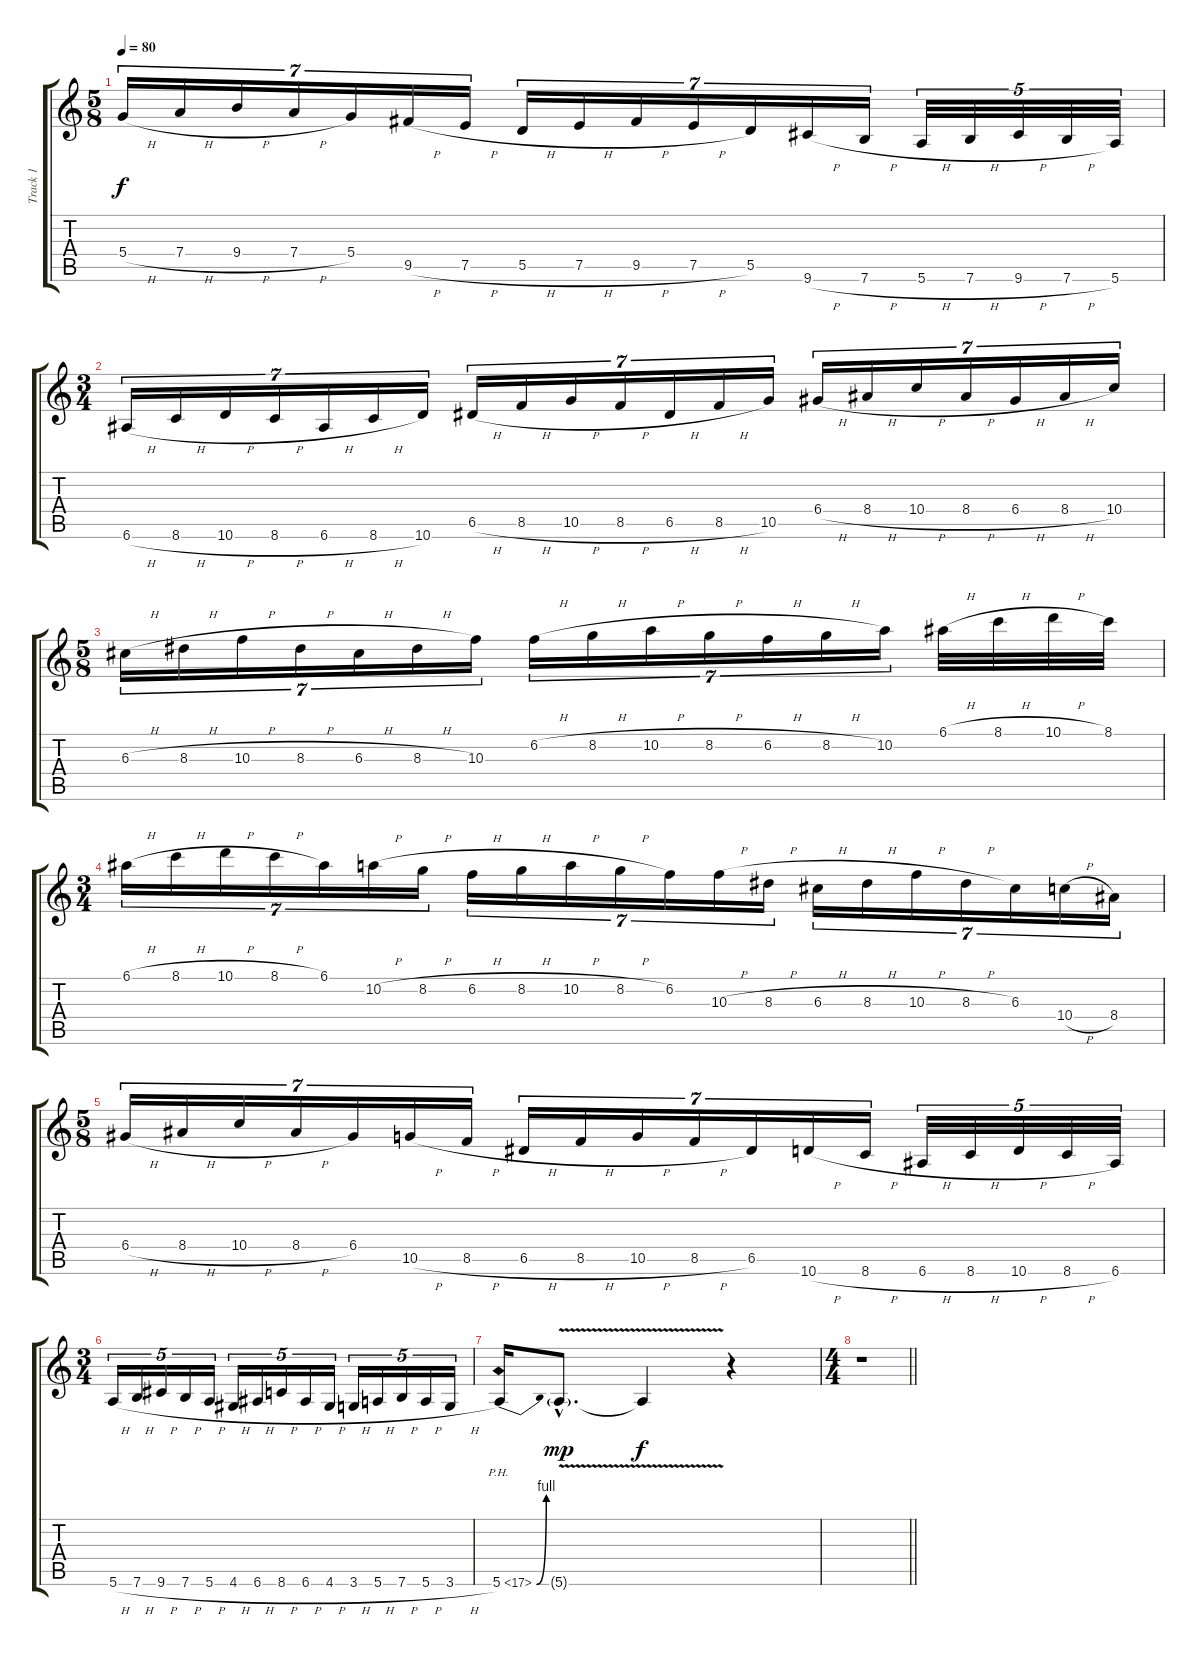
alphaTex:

\track ("Track 1" "Track 1") {instrument distortionguitar}
\staff {score tabs}
\tuning (E4 B3 G3 D3 A2 E2) {hide}
\ts (5 8)
\tempo 80
\clef g2
\ks c
5.4{h}.16{tu (7 4) dy f} 7.4{h}.16{tu (7 4)} 9.4{h}.16{tu (7 4)} 7.4{h}.16{tu (7 4)} 5.4.16{tu (7 4)} 9.5{h}.16{tu (7 4)} 7.5{h}.16{tu (7 4)} 5.5{h}.16{tu (7 4)} 7.5{h}.16{tu (7 4)} 9.5{h}.16{tu (7 4)} 7.5{h}.16{tu (7 4)} 5.5.16{tu (7 4)} 9.6{h}.16{tu (7 4)} 7.6{h}.16{tu (7 4)} 5.6{h}.32{tu (5 4)} 7.6{h}.32{tu (5 4)} 9.6{h}.32{tu (5 4)} 7.6{h}.32{tu (5 4)} 5.6.32{tu (5 4)} |
\ts (3 4)
6.6{h}.16{tu (7 4)} 8.6{h}.16{tu (7 4)} 10.6{h}.16{tu (7 4)} 8.6{h}.16{tu (7 4)} 6.6{h}.16{tu (7 4)} 8.6{h}.16{tu (7 4)} 10.6.16{tu (7 4)} 6.5{h}.16{tu (7 4)} 8.5{h}.16{tu (7 4)} 10.5{h}.16{tu (7 4)} 8.5{h}.16{tu (7 4)} 6.5{h}.16{tu (7 4)} 8.5{h}.16{tu (7 4)} 10.5.16{tu (7 4)} 6.4{h}.16{tu (7 4)} 8.4{h}.16{tu (7 4)} 10.4{h}.16{tu (7 4)} 8.4{h}.16{tu (7 4)} 6.4{h}.16{tu (7 4)} 8.4{h}.16{tu (7 4)} 10.4.16{tu (7 4)} |
\ts (5 8)
6.3{h}.16{tu (7 4)} 8.3{h}.16{tu (7 4)} 10.3{h}.16{tu (7 4)} 8.3{h}.16{tu (7 4)} 6.3{h}.16{tu (7 4)} 8.3{h}.16{tu (7 4)} 10.3.16{tu (7 4)} 6.2{h}.16{tu (7 4)} 8.2{h}.16{tu (7 4)} 10.2{h}.16{tu (7 4)} 8.2{h}.16{tu (7 4)} 6.2{h}.16{tu (7 4)} 8.2{h}.16{tu (7 4)} 10.2.16{tu (7 4)} 6.1{h}.32 8.1{h}.32 10.1{h}.32 8.1.32 |
\ts (3 4)
6.1{h}.16{tu (7 4)} 8.1{h}.16{tu (7 4)} 10.1{h}.16{tu (7 4)} 8.1{h}.16{tu (7 4)} 6.1.16{tu (7 4)} 10.2{h}.16{tu (7 4)} 8.2{h}.16{tu (7 4)} 6.2{h}.16{tu (7 4)} 8.2{h}.16{tu (7 4)} 10.2{h}.16{tu (7 4)} 8.2{h}.16{tu (7 4)} 6.2.16{tu (7 4)} 10.3{h}.16{tu (7 4)} 8.3{h}.16{tu (7 4)} 6.3{h}.16{tu (7 4)} 8.3{h}.16{tu (7 4)} 10.3{h}.16{tu (7 4)} 8.3{h}.16{tu (7 4)} 6.3.16{tu (7 4)} 10.4{h}.16{tu (7 4)} 8.4.16{tu (7 4)} |
\ts (5 8)
6.4{h}.16{tu (7 4)} 8.4{h}.16{tu (7 4)} 10.4{h}.16{tu (7 4)} 8.4{h}.16{tu (7 4)} 6.4.16{tu (7 4)} 10.5{h}.16{tu (7 4)} 8.5{h}.16{tu (7 4)} 6.5{h}.16{tu (7 4)} 8.5{h}.16{tu (7 4)} 10.5{h}.16{tu (7 4)} 8.5{h}.16{tu (7 4)} 6.5.16{tu (7 4)} 10.6{h}.16{tu (7 4)} 8.6{h}.16{tu (7 4)} 6.6{h}.32{tu (5 4)} 8.6{h}.32{tu (5 4)} 10.6{h}.32{tu (5 4)} 8.6{h}.32{tu (5 4)} 6.6.32{tu (5 4)} |
\ts (3 4)
5.6{h}.16{tu (5 4)} 7.6{h}.16{tu (5 4)} 9.6{h}.16{tu (5 4)} 7.6{h}.16{tu (5 4)} 5.6{h}.16{tu (5 4)} 4.6{h}.16{tu (5 4)} 6.6{h}.16{tu (5 4)} 8.6{h}.16{tu (5 4)} 6.6{h}.16{tu (5 4)} 4.6{h}.16{tu (5 4)} 3.6{h}.16{tu (5 4)} 5.6{h}.16{tu (5 4)} 7.6{h}.16{tu (5 4)} 5.6{h}.16{tu (5 4)} 3.6{h}.16{tu (5 4)} |
5.6{be (bend 0 0 60 4) ph 12}.16 5.6{v g hac}.8{d dy mp} 5.6{t}.4{dy f} r.4 |
\ts (4 4)
\barLineRight lightlight
r.1
